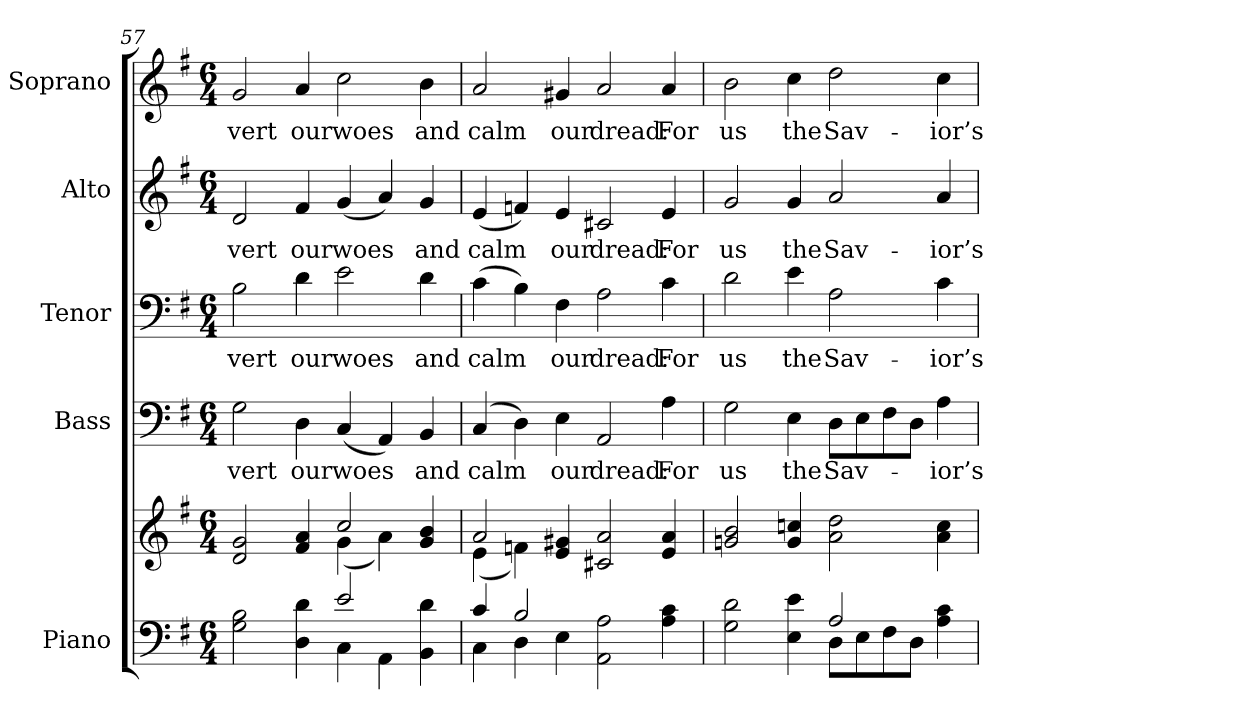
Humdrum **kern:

**kern	**kern	**kern	**text	**kern	**text	**kern	**text	**kern	**text
*part5	*part5	*part4	*part4	*part3	*part3	*part2	*part2	*part1	*part1
*staff6	*staff5	*staff4	*staff4	*staff3	*staff3	*staff2	*staff2	*staff1	*staff1
*I"Piano	*	*I"Bass	*	*I"Tenor	*	*I"Alto	*	*I"Soprano	*
*I'Pno.	*	*I'B.	*	*I'T.	*	*I'A.	*	*I'S.	*
*clefF4	*clefG2	*clefF4	*	*clefF4	*	*clefG2	*	*clefG2	*
*k[f#]	*k[f#]	*k[f#]	*	*k[f#]	*	*k[f#]	*	*k[f#]	*
*G:	*G:	*G:	*	*G:	*	*G:	*	*G:	*
*M6/4	*M6/4	*M6/4	*	*M6/4	*	*M6/4	*	*M6/4	*
=57	=57	=57	=57	=57	=57	=57	=57	=57	=57
*^	*^	*	*	*	*	*	*	*	*
!	!	!	!	!	!LO:LY:b:color=#000000	!	!	!	!	!	!
!	!	!	!	!	!	!	!LO:LY:b:color=#000000	!	!	!	!
!	!	!	!	!	!	!	!	!	!LO:LY:b:color=#000000	!	!
!	!	!	!	!	!	!	!	!	!	!	!LO:LY:b:color=#000000
2Gi\ 2Bi	2.ryy	2di/ 2gi	2.ryy	2Gi\	-vert	2Bi\	-vert	2di/	-vert	2gi/	-vert
!	!	!	!	!	!LO:LY:b:color=#000000	!	!	!	!	!	!
!	!	!	!	!	!	!	!LO:LY:b:color=#000000	!	!	!	!
!	!	!	!	!	!	!	!	!	!LO:LY:b:color=#000000	!	!
!	!	!	!	!	!	!	!	!	!	!	!LO:LY:b:color=#000000
4Di\ 4di	.	4f#i/ 4ai	.	4Di\	our	4di\	our	4f#i/	our	4ai/	our
!	!	!	!	!	!LO:LY:b:color=#000000	!	!	!	!	!	!
!	!	!	!	!	!	!	!LO:LY:b:color=#000000	!	!	!	!
!	!	!	!	!	!	!	!	!	!LO:LY:b:color=#000000	!	!
!	!	!	!	!	!	!	!	!	!	!	!LO:LY:b:color=#000000
2ei/	4Ci\	2cci/	(4gi\	(4Ci/	woes	2ei\	woes	(4gi/	woes	2cci\	woes
.	4AAi\	.	4ai\)	4AAi/)	.	.	.	4ai/)	.	.	.
!	!	!	!	!	!LO:LY:b:color=#000000	!	!	!	!	!	!
!	!	!	!	!	!	!	!LO:LY:b:color=#000000	!	!	!	!
!	!	!	!	!	!	!	!	!	!LO:LY:b:color=#000000	!	!
!	!	!	!	!	!	!	!	!	!	!	!LO:LY:b:color=#000000
4BBi\ 4di	4ryy	4gi/ 4bi	4ryy	4BBi/	and	4di\	and	4gi/	and	4bi\	and
!!LO:PB:g=z
=58	=58	=58	=58	=58	=58	=58	=58	=58	=58	=58	=58
!	!	!	!	!	!LO:LY:b:color=#000000	!	!	!	!	!	!
!	!	!	!	!	!	!	!LO:LY:b:color=#000000	!	!	!	!
!	!	!	!	!	!	!	!	!	!LO:LY:b:color=#000000	!	!
!	!	!	!	!	!	!	!	!	!	!	!LO:LY:b:color=#000000
4ci/	4Ci\	2ai/	(4ei\	(4Ci/	calm	(4ci\	calm	(4ei/	calm	2ai/	calm
2Bi/	4Di\	.	4fni\)	4Di\)	.	4Bi\)	.	4fni/)	.	.	.
!	!	!	!	!	!LO:LY:b:color=#000000	!	!	!	!	!	!
!	!	!	!	!	!	!	!LO:LY:b:color=#000000	!	!	!	!
!	!	!	!	!	!	!	!	!	!LO:LY:b:color=#000000	!	!
!	!	!	!	!	!	!	!	!	!	!	!LO:LY:b:color=#000000
.	4Ei\	4ei/ 4g#Xi	4ryy	4Ei\	our	4F#i\	our	4ei/	our	4g#Xi/	our
!	!	!	!	!	!LO:LY:b:color=#000000	!	!	!	!	!	!
!	!	!	!	!	!	!	!LO:LY:b:color=#000000	!	!	!	!
!	!	!	!	!	!	!	!	!	!LO:LY:b:color=#000000	!	!
!	!	!	!	!	!	!	!	!	!	!	!LO:LY:b:color=#000000
2AAi\ 2Ai	2.ryy	2c#Xi/ 2ai	2.ryy	2AAi/	dread:	2Ai\	dread:	2c#Xi/	dread:	2ai/	dread:
!	!	!	!	!	!LO:LY:b:color=#000000	!	!	!	!	!	!
!	!	!	!	!	!	!	!LO:LY:b:color=#000000	!	!	!	!
!	!	!	!	!	!	!	!	!	!LO:LY:b:color=#000000	!	!
!	!	!	!	!	!	!	!	!	!	!	!LO:LY:b:color=#000000
4Ai\ 4ci	.	4ei/ 4ai	.	4Ai\	For	4ci\	For	4ei/	For	4ai/	For
*	*	*v	*v	*	*	*	*	*	*	*	*
=59	=59	=59	=59	=59	=59	=59	=59	=59	=59	=59
!	!	!	!	!LO:LY:b:color=#000000	!	!	!	!	!	!
!	!	!	!	!	!	!LO:LY:b:color=#000000	!	!	!	!
!	!	!	!	!	!	!	!	!LO:LY:b:color=#000000	!	!
!	!	!	!	!	!	!	!	!	!	!LO:LY:b:color=#000000
2Gi\ 2di	2.ryy	2gni/ 2bi	2Gi\	us	2di\	us	2gi/	us	2bi\	us
!	!	!	!	!LO:LY:b:color=#000000	!	!	!	!	!	!
!	!	!	!	!	!	!LO:LY:b:color=#000000	!	!	!	!
!	!	!	!	!	!	!	!	!LO:LY:b:color=#000000	!	!
!	!	!	!	!	!	!	!	!	!	!LO:LY:b:color=#000000
4Ei\ 4ei	.	4gi/ 4ccni	4Ei\	the	4ei\	the	4gi/	the	4cci\	the
!	!	!	!	!LO:LY:b:color=#000000	!	!	!	!	!	!
!	!	!	!	!	!	!LO:LY:b:color=#000000	!	!	!	!
!	!	!	!	!	!	!	!	!LO:LY:b:color=#000000	!	!
!	!	!	!	!	!	!	!	!	!	!LO:LY:b:color=#000000
2Ai/	8Di\L	2ai\ 2ddi	8Di\L	Sav-	2Ai\	Sav-	2ai/	Sav-	2ddi\	Sav-
.	8Ei\	.	8Ei\	.	.	.	.	.	.	.
.	8F#i\	.	8F#i\	.	.	.	.	.	.	.
.	8Di\J	.	8Di\J	.	.	.	.	.	.	.
!	!	!	!	!LO:LY:b:color=#000000	!	!	!	!	!	!
!	!	!	!	!	!	!LO:LY:b:color=#000000	!	!	!	!
!	!	!	!	!	!	!	!	!LO:LY:b:color=#000000	!	!
!	!	!	!	!	!	!	!	!	!	!LO:LY:b:color=#000000
4Ai\ 4ci	4ryy	4ai\ 4cci	4Ai\	-ior’s	4ci\	-ior’s	4ai/	-ior’s	4cci\	-ior’s
*v	*v	*	*	*	*	*	*	*	*	*
=	=	=	=	=	=	=	=	=	=
*-	*-	*-	*-	*-	*-	*-	*-	*-	*-
